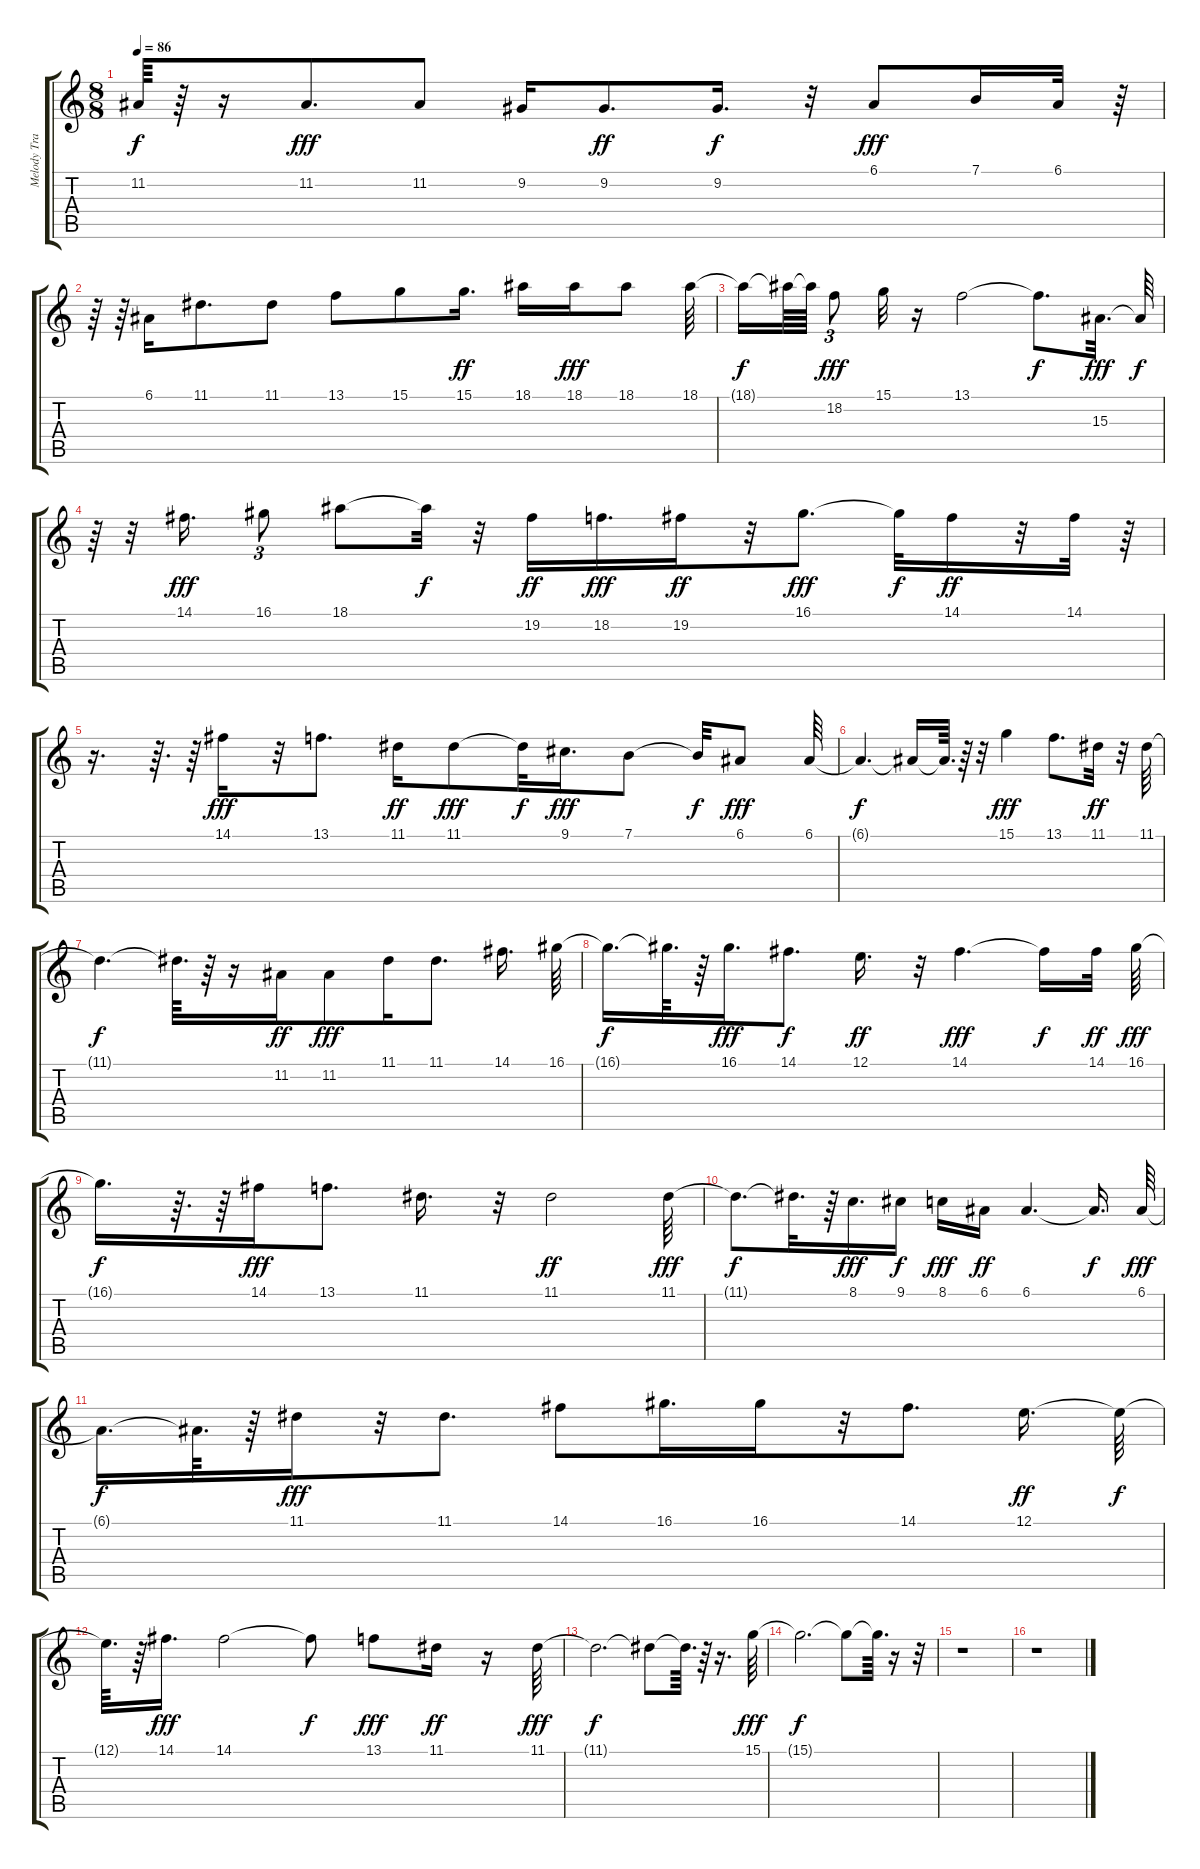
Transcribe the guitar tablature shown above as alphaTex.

\track ("Melody Track" "Melody Tra") {instrument synthstrings1}
\staff {score tabs}
\tuning (E4 B3 G3 D3 A2 E2) {hide}
\ts (8 8)
\tempo 86
\clef g2
\ks c
11.2{t}.64{dy f} r.64 r.16 11.2.8{d dy fff} 11.2.8 9.2.16 9.2.8{d dy ff} 9.2.16{d dy f} r.32 6.1.8{dy fff} 7.1.16 6.1.32 r.64 |
r.64 r.64 6.1.16 11.1.8{d} 11.1.8 13.1.8 15.1.8 15.1.16{d dy ff} 18.1.16 18.1.16{dy fff} 18.1.8 18.1.64 |
18.1{t}.16{dy f} 18.1{t}.64 18.1{t}.64 18.2.8{tu (3 2) dy fff} 15.1.32 r.16 13.1.2 13.1{t}.8{d dy f} 15.3.32{d dy fff} 15.3{t}.64{dy f} |
r.64 r.32 14.1.16{d dy fff} 16.1.8{tu (3 2)} 18.1.8 18.1{t}.32{dy f} r.32 19.2.16{dy ff} 18.2.16{d dy fff} 19.2.16{dy ff} r.32 16.1.8{d dy fff} 16.1{t}.32{dy f} 14.1.16{dy ff} r.32 14.1.32 r.64 |
r.16{d} r.64{d} r.64 14.1.16{dy fff} r.32 13.1.8{d} 11.1.16{dy ff} 11.1.8{dy fff} 11.1{t}.32{dy f} 9.1.16{d dy fff} 7.1.8 7.1{t}.32{dy f} 6.1.8{dy fff} 6.1.64 |
6.1{t}.4{d dy f} 6.1{t}.16 6.1{t}.64{d} r.64 r.32 15.1.4{dy fff} 13.1.8{d} 11.1.32{dy ff} r.32 11.1.64 |
11.1{t}.4{d dy f} 11.1{t}.64{d} r.64 r.16 11.2.16{dy ff} 11.2.8{dy fff} 11.1.16 11.1.8{d} 14.1.16{d} 16.1.64 |
16.1{t}.16{d dy f} 16.1{t}.64{d} r.64 16.1.16{d dy fff} 14.1.8{d dy f} 12.1.16{d dy ff} r.32 14.1.4{d dy fff} 14.1{t}.16{dy f} 14.1.32{dy ff} 16.1.64{dy fff} |
16.1{t}.16{d dy f} r.64{d} r.64 14.1.16{dy fff} 13.1.8{d} 11.1.16{d} r.32 11.1.2{dy ff} 11.1.64{dy fff} |
11.1{t}.8{d dy f} 11.1{t}.32{d} r.64 8.1.16{d dy fff} 9.1.16{dy f} 8.1.16{dy fff} 6.1.16{dy ff} 6.1.4{d} 6.1{t}.16{d dy f} 6.1.64{dy fff} |
6.1{t}.16{d dy f} 6.1{t}.64{d} r.64 11.1.16{dy fff} r.32 11.1.8{d} 14.1.8 16.1.16{d} 16.1.16 r.32 14.1.8{d} 12.1.16{d dy ff} 12.1{t}.64{dy f} |
12.1{t}.64{d} r.64 14.1.16{d dy fff} 14.1.2 14.1{t}.8{dy f} 13.1.8{dy fff} 11.1.16{dy ff} r.16 11.1.64{dy fff} |
11.1{t}.2{d dy f} 11.1{t}.8 11.1{t}.64{d} r.64 r.16{d} 15.1.64{dy fff} |
15.1{t}.2{d dy f} 15.1{t}.8 15.1{t}.64{d} r.16 r.32 |
r.1 |
r.1
